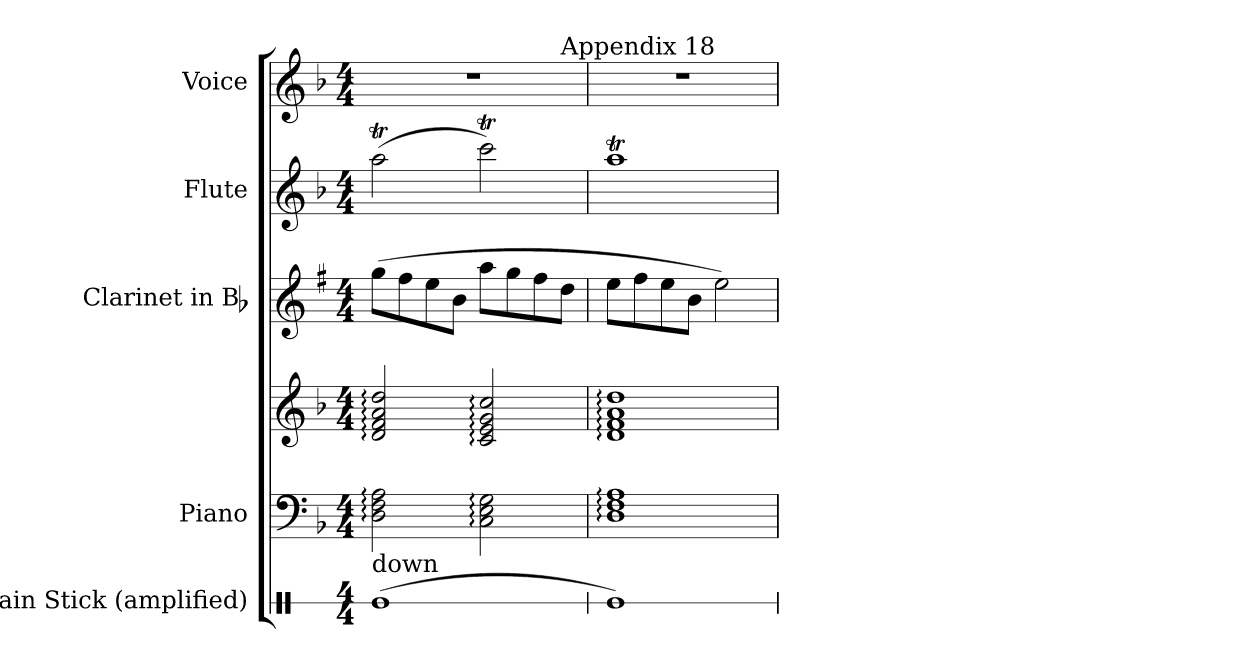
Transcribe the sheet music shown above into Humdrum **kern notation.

**kern	**kern	**kern	**kern	**kern	**kern
*part5	*part4	*part4	*part3	*part2	*part1
*staff6	*staff5	*staff4	*staff3	*staff2	*staff1
*I"Rain Stick (amplified)	*I"Piano	*	*I"Clarinet in Bb	*I"Flute	*I"Voice
*I'R.S.	*I'Pno.	*	*I'Cl.	*I'Fl.	*I'Voice
!!LO:PB:g=z
*stria1	*	*	*	*	*
*clefX	*clefF4	*clefG2	*clefG2	*clefG2	*clefG2
*	*	*	*ITrd1c2	*	*
*k[]	*k[b-]	*k[b-]	*k[b-]	*k[b-]	*k[b-]
*C:	*F:	*F:	*F:	*F:	*F:
*M4/4	*M4/4	*M4/4	*M4/4	*M4/4	*M4/4
*MM88	*MM88	*MM88	*MM88	*MM88	*MM88
=1	=1	=1	=1	=1	=1
!LO:TX:a:t=down	!	!	!	!	!
*	*	*	*	*	*^
(1Rei	2Di\: 2Fi: 2Ai:	2di/: 2fi: 2ai: 2ddi:	(8ffi\L	(2aati\	1r	2..ryy
.	.	.	8eei\	.	.	.
.	.	.	8ddi\	.	.	.
.	.	.	8ai\J	.	.	.
.	2Ci\: 2Ei: 2Gi:	2ci/: 2ei: 2gi: 2cci:	8ggi\L	2cccTi\)	.	.
.	.	.	8ffi\	.	.	.
.	.	.	8eei\	.	.	.
!	!	!	!	!	!	!LO:TX:a:t=Appendix 18
.	.	.	8cci\J	.	.	8ryy
*	*	*	*	*	*v	*v
=2	=2	=2	=2	=2	=2
1Rei)	1Di: 1Fi: 1Ai:	1di: 1fi: 1ai: 1ddi:	8ddi\L	1aati	1r
.	.	.	8eei\	.	.
.	.	.	8ddi\	.	.
.	.	.	8ai\J	.	.
.	.	.	2ddi\)	.	.
=	=	=	=	=	=
*-	*-	*-	*-	*-	*-
